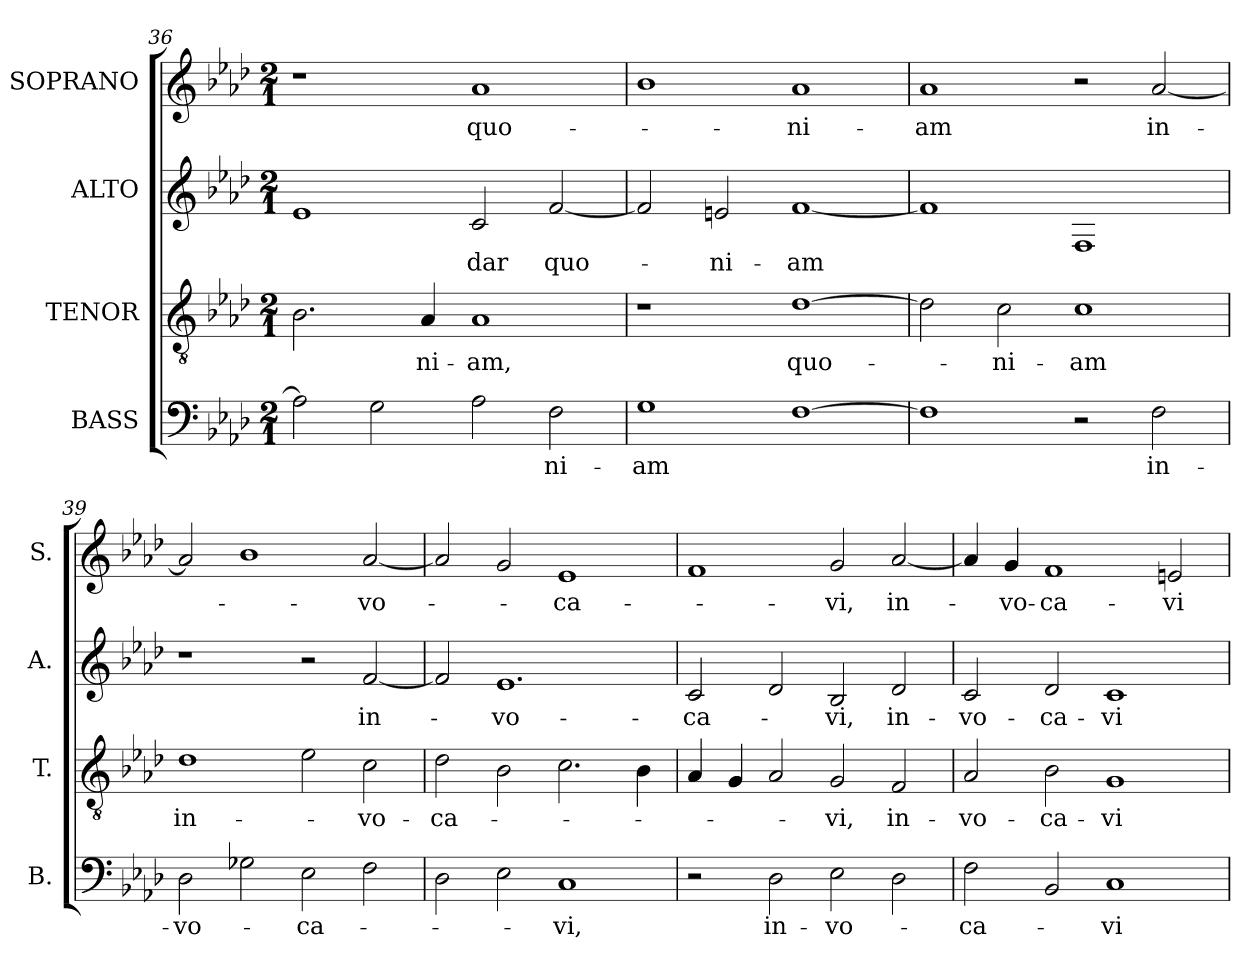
**kern	**text	**kern	**text	**kern	**text	**kern	**text
*part4	*part4	*part3	*part3	*part2	*part2	*part1	*part1
*staff4	*staff4	*staff3	*staff3	*staff2	*staff2	*staff1	*staff1
*I"BASS	*	*I"TENOR	*	*I"ALTO	*	*I"SOPRANO	*
*I'B.	*	*I'T.	*	*I'A.	*	*I'S.	*
!!LO:LB:g=z
*clefF4	*	*clefGv2	*	*clefG2	*	*clefG2	*
*	*	*ITrd7c12	*	*	*	*	*
*k[b-e-a-d-]	*	*k[b-e-a-d-]	*	*k[b-e-a-d-]	*	*k[b-e-a-d-]	*
*A-:	*	*A-:	*	*A-:	*	*A-:	*
*M2/1	*	*M2/1	*	*M2/1	*	*M2/1	*
=36	=36	=36	=36	=36	=36	=36	=36
2A-i\]	.	2.BB-i\	.	1e-i	.	1r	.
2Gi\	.	.	.	.	.	.	.
!	!	!	!LO:LY:b:color=#000000	!	!	!	!
.	.	4AA-i/	-ni-	.	.	.	.
!	!	!	!LO:LY:b:color=#000000	!	!	!	!
!	!	!	!	!	!LO:LY:b:color=#000000	!	!
!	!	!	!	!	!	!	!LO:LY:b:color=#000000
2A-i\	.	1AA-i	-am,	2ci/	-dar	1a-i	quo-
!	!LO:LY:b:color=#000000	!	!	!	!	!	!
!	!	!	!	!	!LO:LY:b:color=#000000	!	!
2Fi\	-ni-	.	.	[2fi/	quo-	.	.
=37	=37	=37	=37	=37	=37	=37	=37
!	!LO:LY:b:color=#000000	!	!	!	!	!	!
1Gi	-am	1r	.	2fi/]	.	1b-i	.
!	!	!	!	!	!LO:LY:b:color=#000000	!	!
.	.	.	.	2eni/	-ni-	.	.
!	!	!	!LO:LY:b:color=#000000	!	!	!	!
!	!	!	!	!	!LO:LY:b:color=#000000	!	!
!	!	!	!	!	!	!	!LO:LY:b:color=#000000
[1Fi	.	[1D-i	quo-	[1fi	-am	1a-i	-ni-
=38	=38	=38	=38	=38	=38	=38	=38
!	!	!	!	!	!	!	!LO:LY:b:color=#000000
1Fi]	.	2D-i\]	.	1fi]	.	1a-i	-am
!	!	!	!LO:LY:b:color=#000000	!	!	!	!
.	.	2Ci\	-ni-	.	.	.	.
!	!	!	!LO:LY:b:color=#000000	!	!	!	!
2r	.	1Ci	-am	1Fi	.	2r	.
!	!LO:LY:b:color=#000000	!	!	!	!	!	!
!	!	!	!	!	!	!	!LO:LY:b:color=#000000
2Fi\	in-	.	.	.	.	[2a-i/	in-
=39	=39	=39	=39	=39	=39	=39	=39
!	!LO:LY:b:color=#000000	!	!	!	!	!	!
!	!	!	!LO:LY:b:color=#000000	!	!	!	!
2D-i\	-vo-	1D-i	in-	1r	.	2a-i/]	.
2G-Xi\	.	.	.	.	.	1b-i	.
!	!LO:LY:b:color=#000000	!	!	!	!	!	!
2E-i\	-ca-	2E-i\	.	2r	.	.	.
!	!	!	!LO:LY:b:color=#000000	!	!	!	!
!	!	!	!	!	!LO:LY:b:color=#000000	!	!
!	!	!	!	!	!	!	!LO:LY:b:color=#000000
2Fi\	.	2Ci\	-vo-	[2fi/	in-	[2a-i/	-vo-
=40	=40	=40	=40	=40	=40	=40	=40
!	!	!	!LO:LY:b:color=#000000	!	!	!	!
2D-i\	.	2D-i\	-ca-	2fi/]	.	2a-i/]	.
!	!	!	!	!	!LO:LY:b:color=#000000	!	!
2E-i\	.	2BB-i\	.	1.e-i	-vo-	2gi/	.
!	!LO:LY:b:color=#000000	!	!	!	!	!	!
!	!	!	!	!	!	!	!LO:LY:b:color=#000000
1Ci	-vi,	2.Ci\	.	.	.	1e-i	-ca-
.	.	4BB-i\	.	.	.	.	.
=41	=41	=41	=41	=41	=41	=41	=41
!	!	!	!	!	!LO:LY:b:color=#000000	!	!
2r	.	4AA-i/	.	2ci/	-ca-	1fi	.
.	.	4GGi/	.	.	.	.	.
!	!LO:LY:b:color=#000000	!	!	!	!	!	!
2D-i\	in-	2AA-i/	.	2d-i/	.	.	.
!	!LO:LY:b:color=#000000	!	!	!	!	!	!
!	!	!	!LO:LY:b:color=#000000	!	!	!	!
!	!	!	!	!	!LO:LY:b:color=#000000	!	!
!	!	!	!	!	!	!	!LO:LY:b:color=#000000
2E-i\	-vo-	2GGi/	-vi,	2B-i/	-vi,	2gi/	-vi,
!	!	!	!LO:LY:b:color=#000000	!	!	!	!
!	!	!	!	!	!LO:LY:b:color=#000000	!	!
!	!	!	!	!	!	!	!LO:LY:b:color=#000000
2D-i\	.	2FFi/	in-	2d-i/	in-	[2a-i/	in-
=42	=42	=42	=42	=42	=42	=42	=42
!	!LO:LY:b:color=#000000	!	!	!	!	!	!
!	!	!	!LO:LY:b:color=#000000	!	!	!	!
!	!	!	!	!	!LO:LY:b:color=#000000	!	!
2Fi\	-ca-	2AA-i/	-vo-	2ci/	-vo-	4a-i/]	.
!	!	!	!	!	!	!	!LO:LY:b:color=#000000
.	.	.	.	.	.	4gi/	-vo-
!	!	!	!LO:LY:b:color=#000000	!	!	!	!
!	!	!	!	!	!LO:LY:b:color=#000000	!	!
!	!	!	!	!	!	!	!LO:LY:b:color=#000000
2BB-i/	.	2BB-i\	-ca-	2d-i/	-ca-	1fi	-ca-
!	!LO:LY:b:color=#000000	!	!	!	!	!	!
!	!	!	!LO:LY:b:color=#000000	!	!	!	!
!	!	!	!	!	!LO:LY:b:color=#000000	!	!
1Ci	-vi	1GGi	-vi	1ci	-vi	.	.
!	!	!	!	!	!	!	!LO:LY:b:color=#000000
.	.	.	.	.	.	2eni/	-vi
=	=	=	=	=	=	=	=
*-	*-	*-	*-	*-	*-	*-	*-
